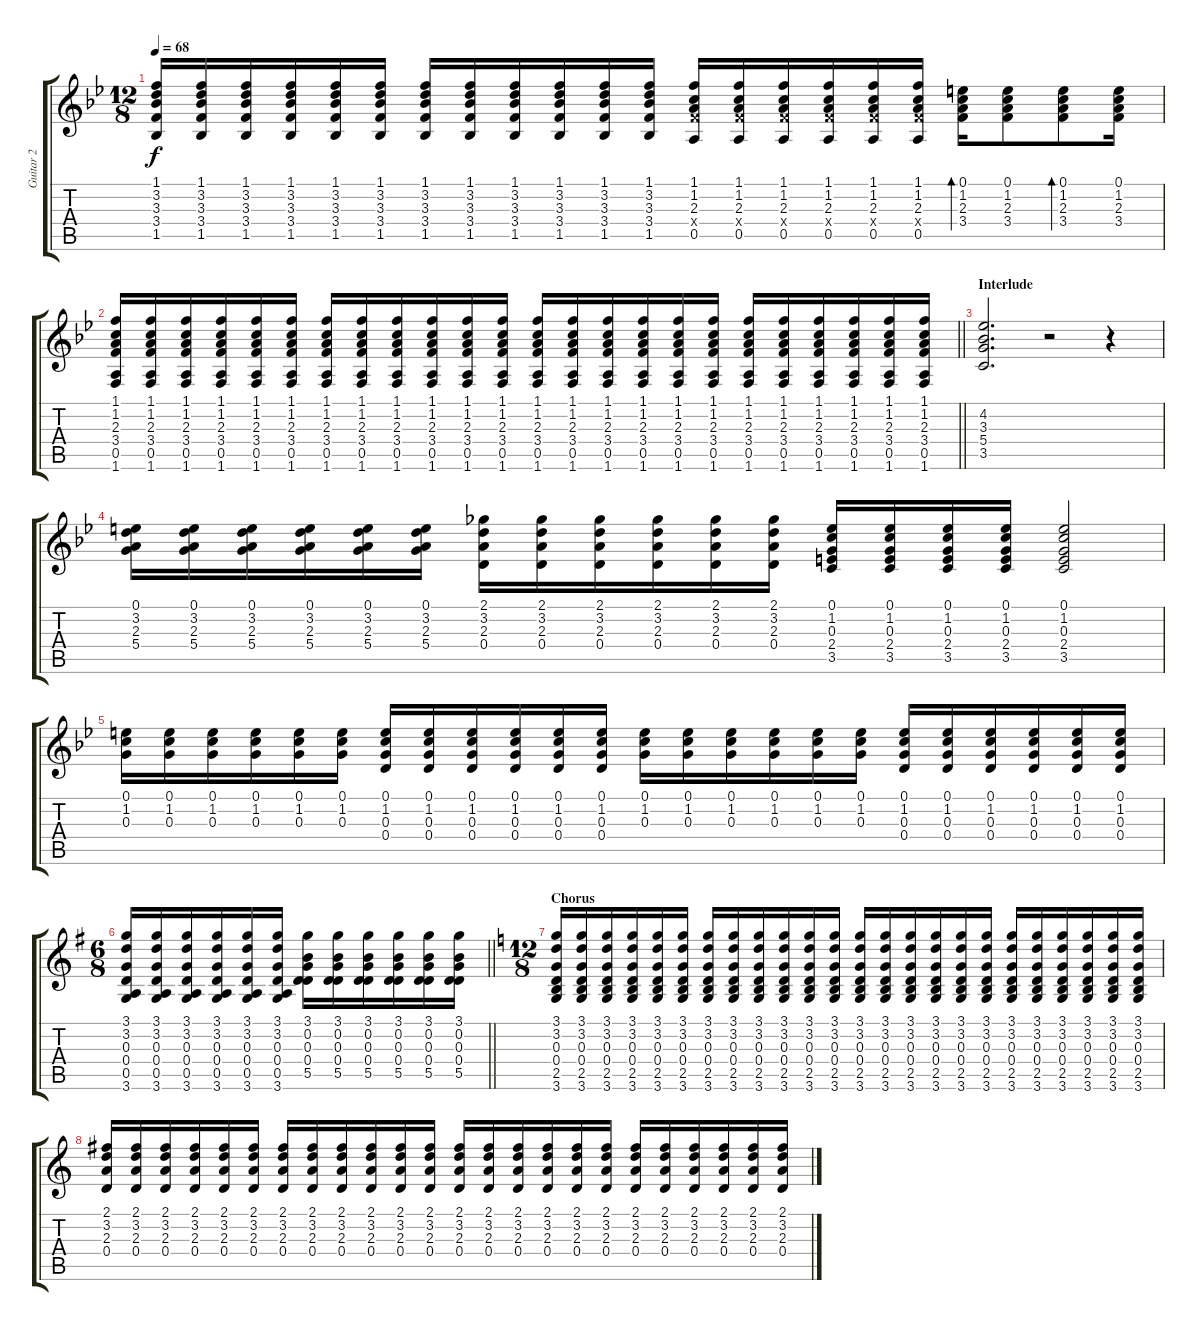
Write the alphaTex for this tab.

\track ("Guitar 2" "Guitar 2") {instrument acousticguitarsteel}
\staff {score tabs}
\tuning (E4 B3 G3 D3 A2 E2) {hide}
\ts (12 8)
\tempo 68
\clef g2
\ks gminor
(1.1 3.2 3.3 3.4 1.5).16{dy f} (1.1 3.2 3.3 3.4 1.5).16 (1.1 3.2 3.3 3.4 1.5).16 (1.1 3.2 3.3 3.4 1.5).16 (1.1 3.2 3.3 3.4 1.5).16 (1.1 3.2 3.3 3.4 1.5).16 (1.1 3.2 3.3 3.4 1.5).16 (1.1 3.2 3.3 3.4 1.5).16 (1.1 3.2 3.3 3.4 1.5).16 (1.1 3.2 3.3 3.4 1.5).16 (1.1 3.2 3.3 3.4 1.5).16 (1.1 3.2 3.3 3.4 1.5).16 (1.1 1.2 2.3 3.4{x} 0.5).16 (1.1 1.2 2.3 3.4{x} 0.5).16 (1.1 1.2 2.3 3.4{x} 0.5).16 (1.1 1.2 2.3 3.4{x} 0.5).16 (1.1 1.2 2.3 3.4{x} 0.5).16 (1.1 1.2 2.3 3.4{x} 0.5).16 (0.1 1.2 2.3 3.4).16{bd 240} (0.1 1.2 2.3 3.4).8 (0.1 1.2 2.3 3.4).8{bd 240} (0.1 1.2 2.3 3.4).16 |
\barLineRight lightlight
(1.1 1.2 2.3 3.4 0.5 1.6).16 (1.1 1.2 2.3 3.4 0.5 1.6).16 (1.1 1.2 2.3 3.4 0.5 1.6).16 (1.1 1.2 2.3 3.4 0.5 1.6).16 (1.1 1.2 2.3 3.4 0.5 1.6).16 (1.1 1.2 2.3 3.4 0.5 1.6).16 (1.1 1.2 2.3 3.4 0.5 1.6).16 (1.1 1.2 2.3 3.4 0.5 1.6).16 (1.1 1.2 2.3 3.4 0.5 1.6).16 (1.1 1.2 2.3 3.4 0.5 1.6).16 (1.1 1.2 2.3 3.4 0.5 1.6).16 (1.1 1.2 2.3 3.4 0.5 1.6).16 (1.1 1.2 2.3 3.4 0.5 1.6).16 (1.1 1.2 2.3 3.4 0.5 1.6).16 (1.1 1.2 2.3 3.4 0.5 1.6).16 (1.1 1.2 2.3 3.4 0.5 1.6).16 (1.1 1.2 2.3 3.4 0.5 1.6).16 (1.1 1.2 2.3 3.4 0.5 1.6).16 (1.1 1.2 2.3 3.4 0.5 1.6).16 (1.1 1.2 2.3 3.4 0.5 1.6).16 (1.1 1.2 2.3 3.4 0.5 1.6).16 (1.1 1.2 2.3 3.4 0.5 1.6).16 (1.1 1.2 2.3 3.4 0.5 1.6).16 (1.1 1.2 2.3 3.4 0.5 1.6).16 |
\section ("" "Interlude")
(4.2 3.3 5.4 3.5).2{d} r.2 r.4 |
(0.1 3.2 2.3 5.4).16 (0.1 3.2 2.3 5.4).16 (0.1 3.2 2.3 5.4).16 (0.1 3.2 2.3 5.4).16 (0.1 3.2 2.3 5.4).16 (0.1 3.2 2.3 5.4).16 (2.1 3.2 2.3 0.4).16 (2.1 3.2 2.3 0.4).16 (2.1 3.2 2.3 0.4).16 (2.1 3.2 2.3 0.4).16 (2.1 3.2 2.3 0.4).16 (2.1 3.2 2.3 0.4).16 (0.1 1.2 0.3 2.4 3.5).16 (0.1 1.2 0.3 2.4 3.5).16 (0.1 1.2 0.3 2.4 3.5).16 (0.1 1.2 0.3 2.4 3.5).16 (0.1 1.2 0.3 2.4 3.5).2 |
(0.1 1.2 0.3).16 (0.1 1.2 0.3).16 (0.1 1.2 0.3).16 (0.1 1.2 0.3).16 (0.1 1.2 0.3).16 (0.1 1.2 0.3).16 (0.1 1.2 0.3 0.4).16 (0.1 1.2 0.3 0.4).16 (0.1 1.2 0.3 0.4).16 (0.1 1.2 0.3 0.4).16 (0.1 1.2 0.3 0.4).16 (0.1 1.2 0.3 0.4).16 (0.1 1.2 0.3).16 (0.1 1.2 0.3).16 (0.1 1.2 0.3).16 (0.1 1.2 0.3).16 (0.1 1.2 0.3).16 (0.1 1.2 0.3).16 (0.1 1.2 0.3 0.4).16 (0.1 1.2 0.3 0.4).16 (0.1 1.2 0.3 0.4).16 (0.1 1.2 0.3 0.4).16 (0.1 1.2 0.3 0.4).16 (0.1 1.2 0.3 0.4).16 |
\ts (6 8)
\barLineRight lightlight
\ks g
(3.1 3.2 0.3 0.4 0.5 3.6).16 (3.1 3.2 0.3 0.4 0.5 3.6).16 (3.1 3.2 0.3 0.4 0.5 3.6).16 (3.1 3.2 0.3 0.4 0.5 3.6).16 (3.1 3.2 0.3 0.4 0.5 3.6).16 (3.1 3.2 0.3 0.4 0.5 3.6).16 (3.1 0.2 0.3 0.4 5.5).16 (3.1 0.2 0.3 0.4 5.5).16 (3.1 0.2 0.3 0.4 5.5).16 (3.1 0.2 0.3 0.4 5.5).16 (3.1 0.2 0.3 0.4 5.5).16 (3.1 0.2 0.3 0.4 5.5).16 |
\ts (12 8)
\section ("" "Chorus")
\ks c
(3.1 3.2 0.3 0.4 2.5 3.6).16 (3.1 3.2 0.3 0.4 2.5 3.6).16 (3.1 3.2 0.3 0.4 2.5 3.6).16 (3.1 3.2 0.3 0.4 2.5 3.6).16 (3.1 3.2 0.3 0.4 2.5 3.6).16 (3.1 3.2 0.3 0.4 2.5 3.6).16 (3.1 3.2 0.3 0.4 2.5 3.6).16 (3.1 3.2 0.3 0.4 2.5 3.6).16 (3.1 3.2 0.3 0.4 2.5 3.6).16 (3.1 3.2 0.3 0.4 2.5 3.6).16 (3.1 3.2 0.3 0.4 2.5 3.6).16 (3.1 3.2 0.3 0.4 2.5 3.6).16 (3.1 3.2 0.3 0.4 2.5 3.6).16 (3.1 3.2 0.3 0.4 2.5 3.6).16 (3.1 3.2 0.3 0.4 2.5 3.6).16 (3.1 3.2 0.3 0.4 2.5 3.6).16 (3.1 3.2 0.3 0.4 2.5 3.6).16 (3.1 3.2 0.3 0.4 2.5 3.6).16 (3.1 3.2 0.3 0.4 2.5 3.6).16 (3.1 3.2 0.3 0.4 2.5 3.6).16 (3.1 3.2 0.3 0.4 2.5 3.6).16 (3.1 3.2 0.3 0.4 2.5 3.6).16 (3.1 3.2 0.3 0.4 2.5 3.6).16 (3.1 3.2 0.3 0.4 2.5 3.6).16 |
(2.1 3.2 2.3 0.4).16 (2.1 3.2 2.3 0.4).16 (2.1 3.2 2.3 0.4).16 (2.1 3.2 2.3 0.4).16 (2.1 3.2 2.3 0.4).16 (2.1 3.2 2.3 0.4).16 (2.1 3.2 2.3 0.4).16 (2.1 3.2 2.3 0.4).16 (2.1 3.2 2.3 0.4).16 (2.1 3.2 2.3 0.4).16 (2.1 3.2 2.3 0.4).16 (2.1 3.2 2.3 0.4).16 (2.1 3.2 2.3 0.4).16 (2.1 3.2 2.3 0.4).16 (2.1 3.2 2.3 0.4).16 (2.1 3.2 2.3 0.4).16 (2.1 3.2 2.3 0.4).16 (2.1 3.2 2.3 0.4).16 (2.1 3.2 2.3 0.4).16 (2.1 3.2 2.3 0.4).16 (2.1 3.2 2.3 0.4).16 (2.1 3.2 2.3 0.4).16 (2.1 3.2 2.3 0.4).16 (2.1 3.2 2.3 0.4).16
